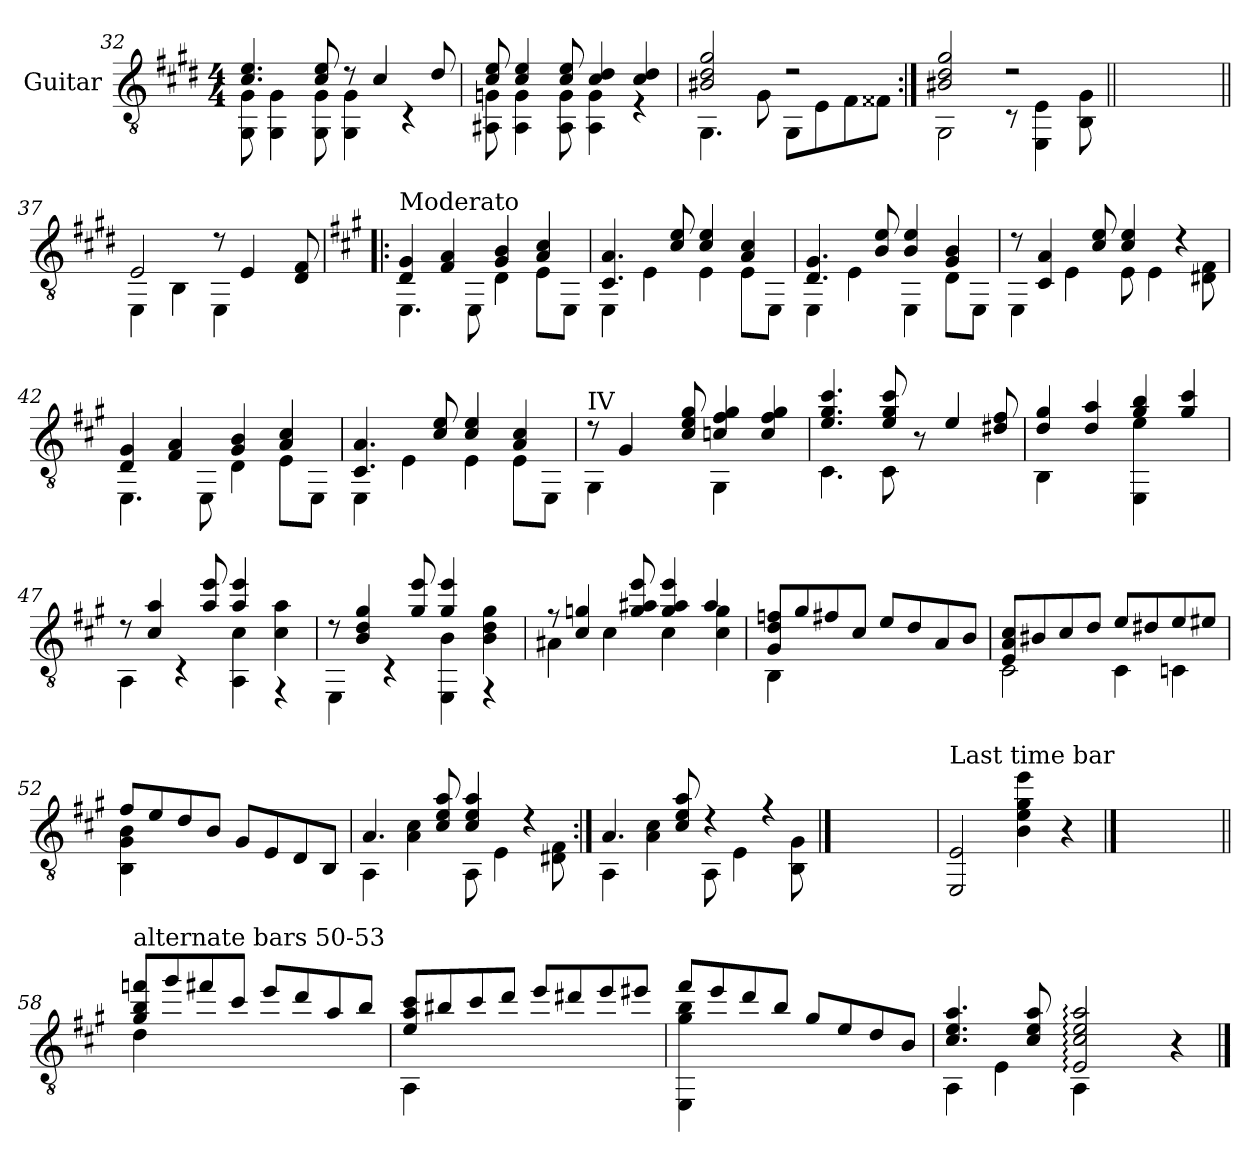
**kern
*part1
*staff1
*I"Guitar
*I'Guit.
*clefGv2
*k[f#c#g#d#]
*E:
*M4/4
=32
*^
4.c#/ 4.e/	8GG#\ 8G#\
.	4GG#\ 4G#\
8c#/ 8e/	8GG#\ 8G#\
8rd	4GG#\ 4G#\
4c#/	.
.	4rC
8d#/	.
=33	=33
8c#/ 8e/	8AA#X\ 8Gn\
4c#/ 4e/	4AA#\ 4G\
8c#/ 8e/	8AA#\ 8G\
4c#/ 4d#/	4AA#\ 4G\
4c#/ 4d#/	4rE
!!LO:LB:g=z	!!
=34	=34
2B#X/ 2d#/ 2g#/	4.GG#\
.	8G#\
2r	8GG#\L
.	8E\
.	8F#\
.	8F##X\J
=35:|!	=35:|!
2B#X/ 2d#/ 2g#/	2GG#\
2r	8rC
.	4EE\ 4E\
.	8BB\ 8G#\
=36||	=36||
!LO:TX:a:t=Repeat First Section	!
*v	*v
1ryy
=37||
*^
2E/	4EE\
.	4BB\
8r	4EE\
4E/	.
.	4ryy
8D#/ 8F#/	.
=38!|:	=38!|:
*k[f#c#g#]	*
*A:	*
!LO:TX:a:t=Moderato	!
4D/ 4G#/	4.EE\
4F#/ 4A/	.
.	8EE\
4G#/ 4B/	4D\
4A/ 4c#/	8E\L
.	8EE\J
!!LO:LB:g=z	!!
=39	=39
4.C#/ 4.A/	4EE\
.	4E\
8c#/ 8e/	.
4c#/ 4e/	4E\
4A/ 4c#/	8E\L
.	8EE\J
=40	=40
4.D/ 4.G#/	4EE\
.	4E\
8B/ 8e/	.
4B/ 4e/	4EE\
4G#/ 4B/	8D\L
.	8EE\J
=41	=41
8r	4EE\
4C#/ 4A/	.
.	4E\
8c#/ 8e/	.
4c#/ 4e/	8E\
.	4E\
4r	.
.	8D#X\ 8F#\
=42	=42
4D/ 4G#/	4.EE\
4F#/ 4A/	.
.	8EE\
4G#/ 4B/	4D\
4A/ 4c#/	8E\L
.	8EE\J
!!LO:LB:g=z	!!
=43	=43
4.C#/ 4.A/	4EE\
.	4E\
8c#/ 8e/	.
4c#/ 4e/	4E\
4A/ 4c#/	8E\L
.	8EE\J
=44	=44
!LO:TX:a:t=IV	!
8r	4GG#\
4G#/	.
.	4ryy
8c#/ 8e/ 8g#/	.
4cn/ 4f#/ 4g#/	4GG#\
4c/ 4f#/ 4g#/	4ryy
=45	=45
4.e/ 4.g#/ 4.cc#/	4.C#\
8e/ 8g#/ 8cc#/	8C#\
8r	2ryy
4e/	.
8d#X/ 8f#/	.
=46	=46
4d/ 4g#/	4BB\
4d/ 4a/	4ryy
4g#/ 4b/	4EE\ 4e\
4g#/ 4cc#/	4ryy
=47	=47
8r	4AA\
4c#/ 4a/	.
.	4r
8a/ 8ee/	.
4a/ 4ee/	4AA\ 4c#\
4rFF	4c#\ 4a\
!!LO:LB:g=z	!!
=48	=48
8r	4EE\
4B/ 4d/ 4g#/	.
.	4r
8g#/ 8ee/	.
4g#/ 4ee/	4EE\ 4B\
4rFF	4B\ 4d\ 4g#\
=49	=49
8rf	4A#X\
4c#/ 4gn/	.
.	4c#\
8g/ 8a#X/ 8ee/	.
4g/ 4a#/ 4ee/	4c#\
4a#/	4c#\ 4g\
=50	=50
8G#/ 8d/ 8fn/L	4BB\
8g#/	.
8f#X/	2.ryy
8c#/J	.
8e/L	.
8d/	.
8A/	.
8B/J	.
!!LO:LB:g=z	!!
=51	=51
8E/ 8A/ 8c#/L	2C#\
8B#X/	.
8c#/	.
8d/J	.
8e/L	4C#\
8d#X/	.
8e/	4Cn\
8e#X/J	.
=52	=52
8f#/L	4BB\ 4G#\ 4B\
8e/	.
8d/	2.ryy
8B/J	.
8G#/L	.
8E/	.
8D/	.
8BB/J	.
=53	=53
4.A/	4AA\
.	4A\ 4c#\
8c#/ 8e/ 8a/	.
4c#/ 4e/ 4a/	8AA\
.	4E\
4r	.
.	8D#X\ 8F#\
!!LO:LB:g=z	!!
=54:|!	=54:|!
4.A/	4AA\
.	4A\ 4c#\
8c#/ 8e/ 8a/	.
4r	8AA\
.	4E\
4r	.
.	8BB\ 8G#\
*v	*v
==55
1ryy
=56
!LO:TX:a:t=Last time bar
2EE/ 2E/
4B\ 4e\ 4g#\ 4ee\
4r
==57
1ryy
=58||
*^
!LO:TX:a:t=alternate bars 50-53	!
8g#/ 8b/ 8ffn/L	4d\
8gg#/	.
8ff#X/	2.ryy
8cc#/J	.
8ee/L	.
8dd/	.
8a/	.
8b/J	.
=59	=59
8e/ 8a/ 8cc#/L	4AA\
8b#X/	.
8cc#/	2.ryy
8dd/J	.
8ee/L	.
8dd#X/	.
8ee/	.
8ee#X/J	.
!!LO:LB:g=z	!!
=60	=60
8ff#/L	4EE\ 4g#\ 4b\
8ee/	.
8dd/	2.ryy
8b/J	.
8g#/L	.
8e/	.
8d/	.
8B/J	.
=61	=61
4.c#/ 4.e/ 4.a/	4AA\
.	4E\
8c#/ 8e/ 8a/	.
2E/: 2c#/: 2e/: 2a/:	4AA\
.	2ryy
4r	.
*v	*v
==
*-
